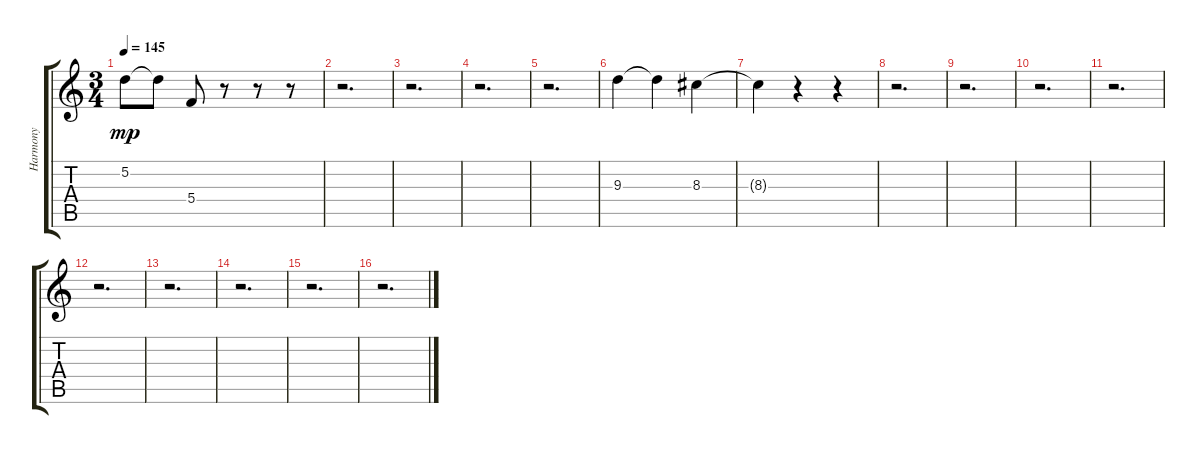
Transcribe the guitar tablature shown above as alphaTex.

\track ("Harmony" "Harmony") {instrument distortionguitar}
\staff {score tabs}
\tuning (D4 A3 F3 C3 G2 C2) {hide}
\ts (3 4)
\tempo 145
\clef g2
\ks c
5.2.8{dy mp} 5.2{t}.8 5.4.8 r.8 r.8 r.8 |
r.2{d} |
r.2{d} |
r.2{d} |
r.2{d} |
9.3.4 9.3{t}.4 8.3.4 |
8.3{t}.4 r.4 r.4 |
r.2{d} |
r.2{d} |
r.2{d} |
r.2{d} |
r.2{d} |
r.2{d} |
r.2{d} |
r.2{d} |
r.2{d}
